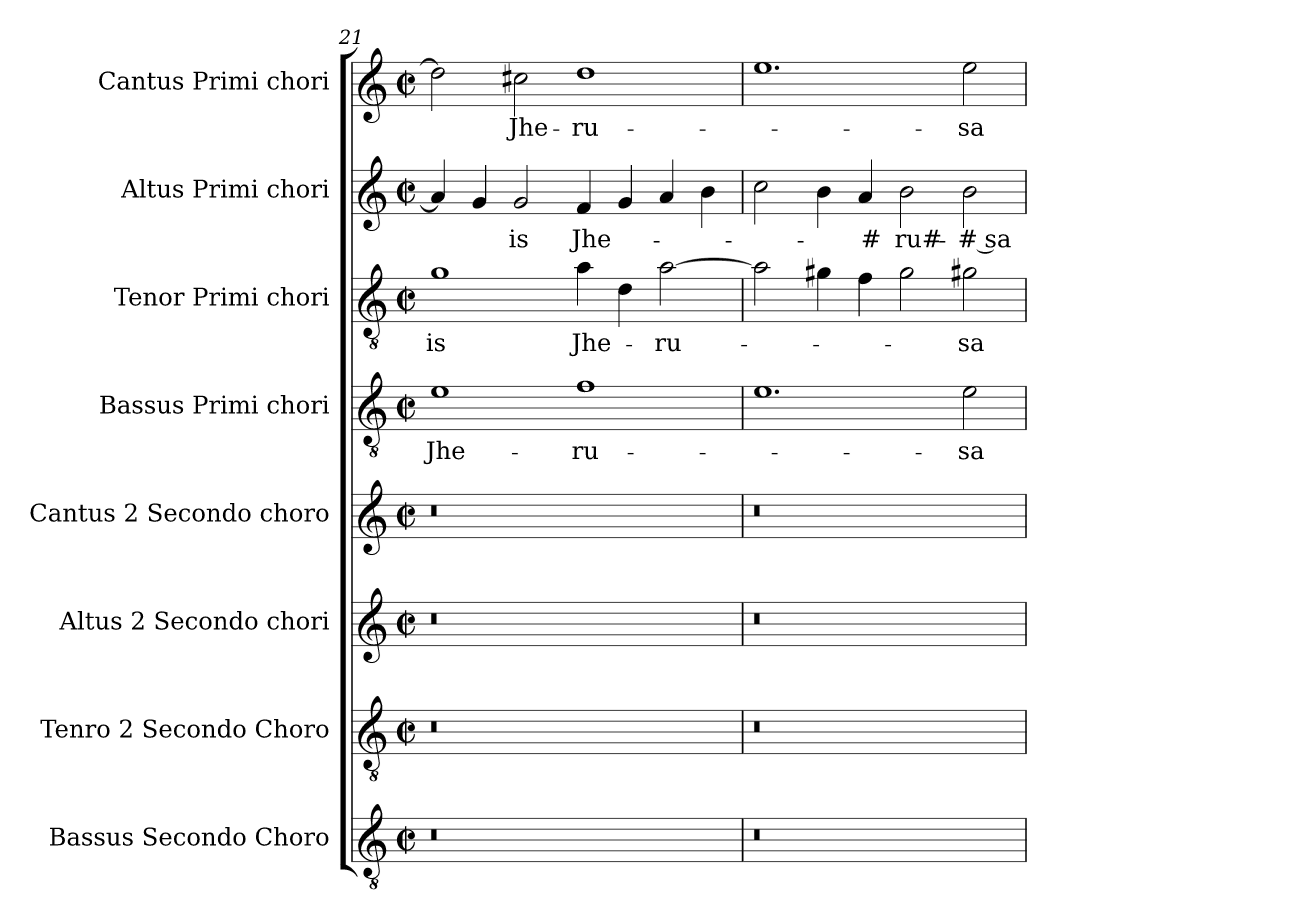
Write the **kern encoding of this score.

**kern	**kern	**kern	**kern	**kern	**text	**kern	**text	**kern	**text	**kern	**text
*part8	*part7	*part6	*part5	*part4	*part4	*part3	*part3	*part2	*part2	*part1	*part1
*staff8	*staff7	*staff6	*staff5	*staff4	*staff4	*staff3	*staff3	*staff2	*staff2	*staff1	*staff1
*I"Bassus  Secondo Choro	*I"Tenro 2  Secondo Choro	*I"Altus 2  Secondo chori	*I"Cantus 2  Secondo choro	*I"Bassus  Primi chori	*	*I"Tenor  Primi chori	*	*I"Altus  Primi chori	*	*I"Cantus  Primi chori	*
*I'Ch	*I'Ch	*I'Ch	*I'Ch	*I'Ch	*	*I'Ch	*	*I'Ch	*	*I'Ch	*
!!LO:PB:g=z
*clefGv2	*clefGv2	*clefG2	*clefG2	*clefGv2	*	*clefGv2	*	*clefG2	*	*clefG2	*
*M2/2	*M2/2	*M2/2	*M2/2	*M2/2	*	*M2/2	*	*M2/2	*	*M2/2	*
*met(c|)	*met(c|)	*met(c|)	*met(c|)	*met(c|)	*	*met(c|)	*	*met(c|)	*	*met(c|)	*
=21	=21	=21	=21	=21	=21	=21	=21	=21	=21	=21	=21
!	!	!	!	!	!LO:LY:b:cj	!	!LO:LY:b:rj	!	!	!	!
0r	0r	0r	0r	1e	Jhe-	1g	-is	4a/]	.	2dd\]	.
.	.	.	.	.	.	.	.	4g/	.	.	.
!	!	!	!	!	!	!	!	!	!LO:LY:b:cj	!	!LO:LY:b:cj
.	.	.	.	.	.	.	.	2g/	-is	2cc#X\	Jhe-
!	!	!	!	!	!LO:LY:b:cj	!	!LO:LY:b:cj	!	!LO:LY:b:cj	!	!LO:LY:b:cj
.	.	.	.	1f	-ru-	4a\	Jhe-	4f/	Jhe-	1dd	-ru-
.	.	.	.	.	.	4d\	.	4g/	.	.	.
!	!	!	!	!	!	!	!LO:LY:b:cj	!	!	!	!
.	.	.	.	.	.	[>2a\	-ru-	4a/	.	.	.
.	.	.	.	.	.	.	.	4b\	.	.	.
=22	=22	=22	=22	=22	=22	=22	=22	=22	=22	=22	=22
0r	0r	0r	0r	1.e	.	2a\]	.	2cc\	.	1.ee	.
.	.	.	.	.	.	4g#\	.	4b\	.	.	.
!	!	!	!	!	!	!	!	!	!LO:LY:b:cj	!	!
.	.	.	.	.	.	4f\	.	4a/	-#	.	.
!	!	!	!	!	!	!	!	!	!LO:LY:b:cj	!	!
.	.	.	.	.	.	2g#\	.	2b\	ru#-	.	.
!	!	!	!	!	!LO:LY:b:cj	!	!LO:LY:b:cj	!	!LO:LY:b:cj	!	!LO:LY:b:cj
.	.	.	.	2e\	-sa-	2g#X\	-sa-	2b\	-# sa-	2ee\	-sa-
=	=	=	=	=	=	=	=	=	=	=	=
*-	*-	*-	*-	*-	*-	*-	*-	*-	*-	*-	*-
